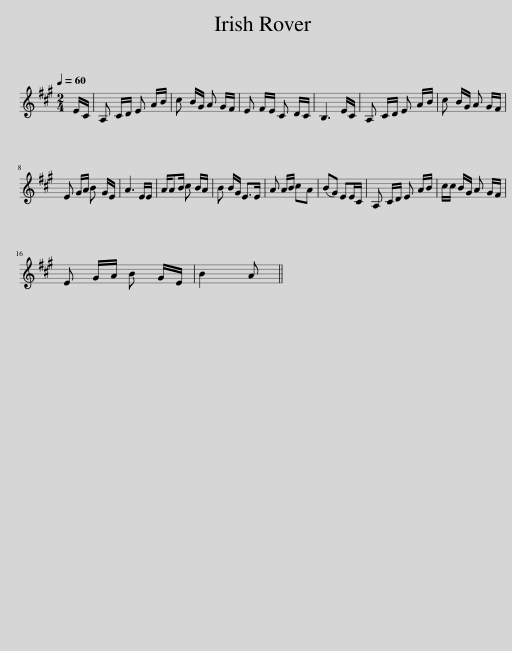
X:1
L:1/8
Q:1/4=60
M:2/4
I:linebreak $
K:A
V:1 treble
V:1
 E/C/ | A, C/D/ E A/B/ | c B/G/ A G/F/ | E F/E/ C D/C/ | B,3 E/C/ | %5
 A, C/D/ E A/B/ | c B/G/ A G/F/ |$ E G/A/ B G/E/ | A3 E/E/ | A/AB/ c B/A/ | %10
 B B/G/ E>E | A A/B/ cA | (BG) EE/C/ | A, C/D/ E A/B/ | c/c/ B/G/ A G/F/ |$ %15
 E G/A/ B G/E/ | B2 A || %17
